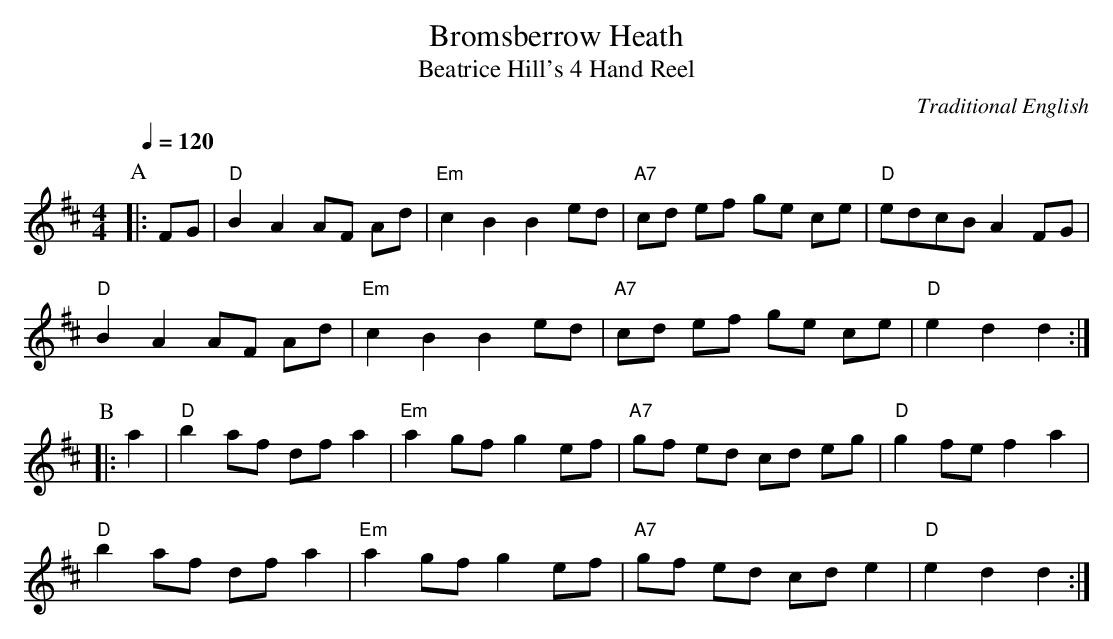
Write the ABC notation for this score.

X:1
T:Bromsberrow Heath
T:Beatrice Hill's 4 Hand Reel
C:Traditional English
Q:1/4=120
M:4/4
L:1/4
K:D
P:A
|: F/G/ | "D"BA A/F/ A/d/ | "Em"cB Be/d/ | "A7"c/d/ e/f/ g/e/ c/e/ | "D"e/d/c/B/ AF/G/ |
"D"BA A/F/ A/d/ | "Em"cB Be/d/ | "A7"c/d/ e/f/ g/e/ c/e/ | "D"ed d :|
P:B
|: a | "D"ba/f/ d/f/a | "Em"ag/f/ ge/f/ | "A7"g/f/ e/d/ c/d/ e/g/ | "D"gf/e/ fa |
"D"ba/f/ d/f/a | "Em"ag/f/ ge/f/ | "A7"g/f/ e/d/ c/d/ e | "D"ed d :|
